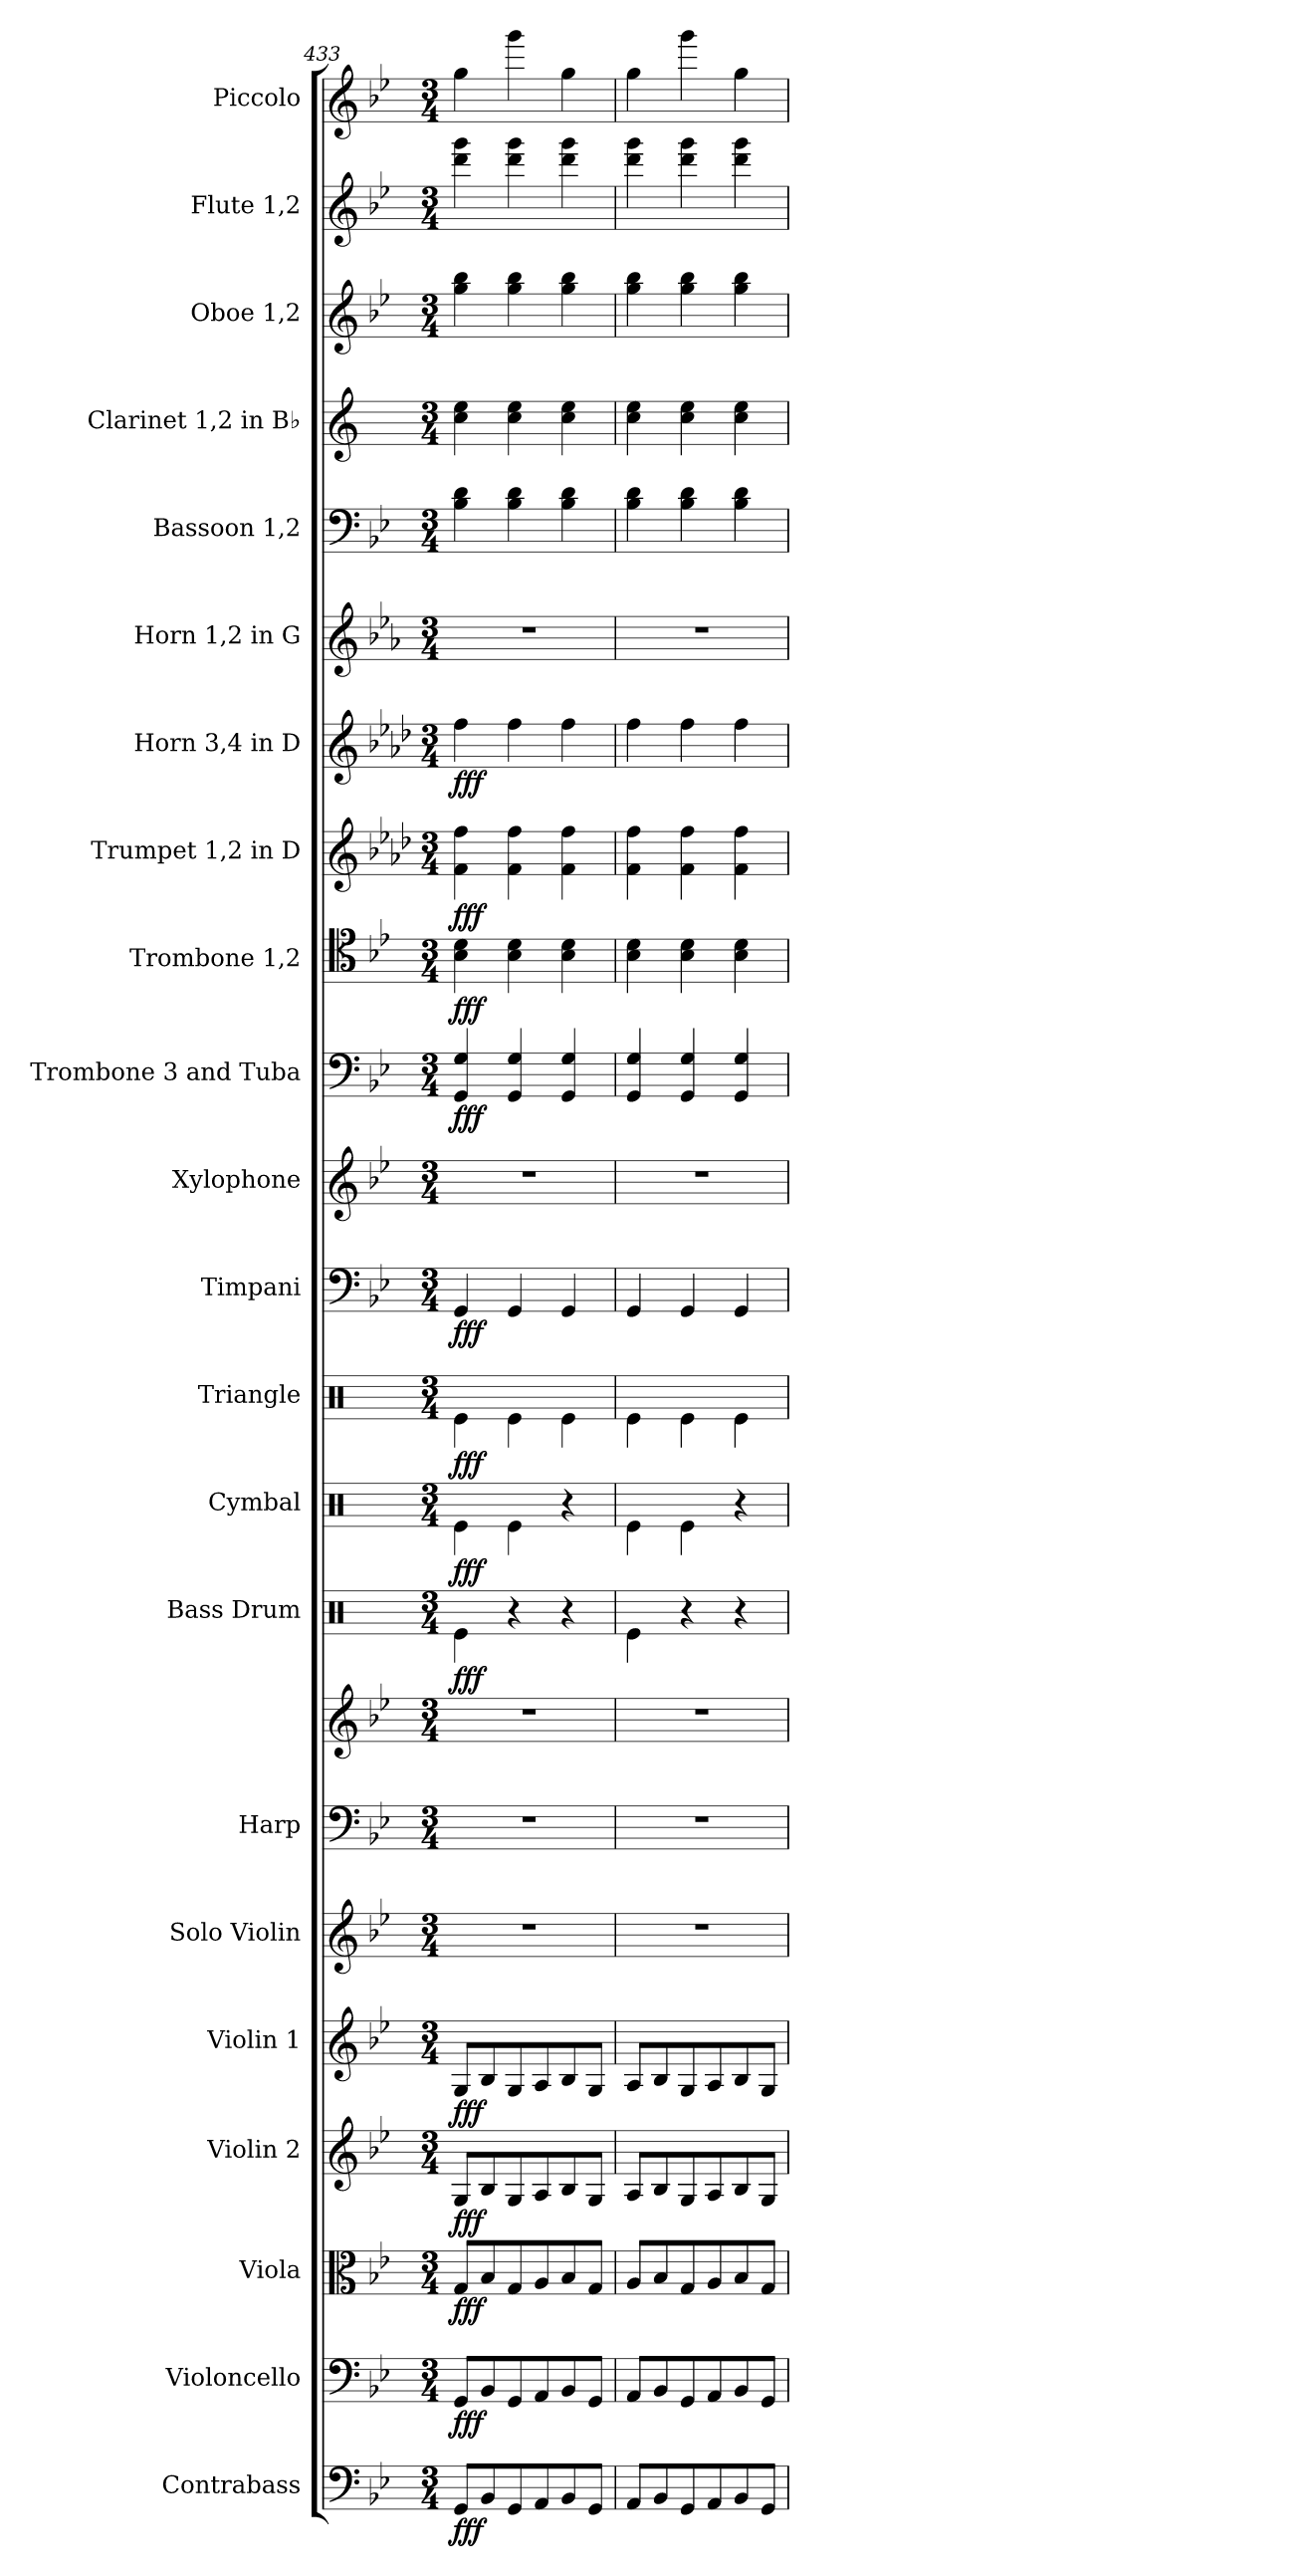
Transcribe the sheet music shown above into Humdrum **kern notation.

**kern	**dynam	**kern	**dynam	**kern	**dynam	**kern	**dynam	**kern	**dynam	**kern	**kern	**kern	**kern	**dynam	**kern	**dynam	**kern	**dynam	**kern	**dynam	**kern	**kern	**dynam	**kern	**dynam	**kern	**dynam	**kern	**dynam	**kern	**kern	**kern	**kern	**kern	**kern
*part22	*part22	*part21	*part21	*part20	*part20	*part19	*part19	*part18	*part18	*part17	*part16	*part16	*part15	*part15	*part14	*part14	*part13	*part13	*part12	*part12	*part11	*part10	*part10	*part9	*part9	*part8	*part8	*part7	*part7	*part6	*part5	*part4	*part3	*part2	*part1
*staff23	*staff23	*staff22	*staff22	*staff21	*staff21	*staff20	*staff20	*staff19	*staff19	*staff18	*staff17	*staff16	*staff15	*staff15	*staff14	*staff14	*staff13	*staff13	*staff12	*staff12	*staff11	*staff10	*staff10	*staff9	*staff9	*staff8	*staff8	*staff7	*staff7	*staff6	*staff5	*staff4	*staff3	*staff2	*staff1
*I"Contrabass	*	*I"Violoncello	*	*I"Viola	*	*I"Violin 2	*	*I"Violin 1	*	*I"Solo Violin	*I"Harp	*	*I"Bass Drum	*	*I"Cymbal	*	*I"Triangle	*	*I"Timpani	*	*I"Xylophone	*I"Trombone 3 and Tuba	*	*I"Trombone 1,2	*	*I"Trumpet 1,2 in D	*	*I"Horn 3,4 in D	*	*I"Horn 1,2 in G	*I"Bassoon 1,2	*I"Clarinet 1,2 in B♭	*I"Oboe 1,2	*I"Flute 1,2	*I"Piccolo
*I'Cb.	*	*I'Vc.	*	*I'Vla.	*	*I'Vln. 2	*	*I'Vln. 1	*	*I'Solo Vln.	*I'Hrp.	*	*I'B.D	*	*I'Cym.	*	*I'Trgl.	*	*I'Timp.	*	*I'Xyl.	*I'Tbn. 3 and Tba.	*	*I'Tbn. 1,2	*	*I'Tpt. 1,2 in D	*	*I'Hn. 3,4 in D	*	*I'Hn. 1,2 in G	*I'Bsn. 1,2	*I'Cl. 1,2 in B♭	*I'Ob. 1,2	*I'Fl. 1,2	*I'Picc.
!!LO:PB:g=z
*clefF4	*	*clefF4	*	*clefC3	*	*clefG2	*	*clefG2	*	*clefG2	*clefF4	*clefG2	*clefX	*	*clefX	*	*clefX	*	*clefF4	*	*clefG2	*clefF4	*	*clefC4	*	*clefG2	*	*clefG2	*	*clefG2	*clefF4	*clefG2	*clefG2	*clefG2	*clefG2
*ITrd7c12	*	*	*	*	*	*	*	*	*	*	*	*	*	*	*	*	*	*	*	*	*ITrd-7c-12	*	*	*	*	*ITrd-1c-2	*	*ITrd6c10	*	*ITrd5c9	*	*ITrd1c2	*	*	*ITrd-7c-12
*k[b-e-]	*	*k[b-e-]	*	*k[b-e-]	*	*k[b-e-]	*	*k[b-e-]	*	*k[b-e-]	*k[b-e-]	*k[b-e-]	*k[]	*	*k[]	*	*k[]	*	*k[b-e-]	*	*k[b-e-]	*k[b-e-]	*	*k[b-e-]	*	*k[b-e-]	*	*k[b-e-]	*	*k[b-e-a-d-g-c-]	*k[b-e-]	*k[b-e-]	*k[b-e-]	*k[b-e-]	*k[b-e-]
*M3/4	*	*M3/4	*	*M3/4	*	*M3/4	*	*M3/4	*	*M3/4	*M3/4	*M3/4	*M3/4	*	*M3/4	*	*M3/4	*	*M3/4	*	*M3/4	*M3/4	*	*M3/4	*	*M3/4	*	*M3/4	*	*M3/4	*M3/4	*M3/4	*M3/4	*M3/4	*M3/4
=433	=433	=433	=433	=433	=433	=433	=433	=433	=433	=433	=433	=433	=433	=433	=433	=433	=433	=433	=433	=433	=433	=433	=433	=433	=433	=433	=433	=433	=433	=433	=433	=433	=433	=433	=433
!	!LO:DY:b	!	!LO:DY:b	!	!LO:DY:b	!	!LO:DY:b	!	!LO:DY:b	!	!	!	!	!LO:DY:b	!	!LO:DY:b	!	!LO:DY:b	!	!LO:DY:b	!	!	!LO:DY:b	!	!LO:DY:b	!	!LO:DY:b	!	!LO:DY:b	!	!	!	!	!	!
8GGG/L	fff	8GG/L	fff	8G/L	fff	8G/L	fff	8G/L	fff	2.r	2.r	2.r	4Re\	fff	4Re\	fff	4Re\	fff	4GG/	fff	2.r	4GG/ 4G/	fff	4B-\ 4d\	fff	4g\ 4gg\	fff	4g\	fff	2.r	4B-\ 4d\	4b-\ 4dd\	4gg\ 4bb-\	4ddd\ 4ggg\	4ggg\
8BBB-/	.	8BB-/	.	8B-/	.	8B-/	.	8B-/	.	.	.	.	.	.	.	.	.	.	.	.	.	.	.	.	.	.	.	.	.	.	.	.	.	.	.
8GGG/	.	8GG/	.	8G/	.	8G/	.	8G/	.	.	.	.	4r	.	4Re\	.	4Re\	.	4GG/	.	.	4GG/ 4G/	.	4B-\ 4d\	.	4g\ 4gg\	.	4g\	.	.	4B-\ 4d\	4b-\ 4dd\	4gg\ 4bb-\	4ddd\ 4ggg\	4gggg\
8AAA/	.	8AA/	.	8A/	.	8A/	.	8A/	.	.	.	.	.	.	.	.	.	.	.	.	.	.	.	.	.	.	.	.	.	.	.	.	.	.	.
8BBB-/	.	8BB-/	.	8B-/	.	8B-/	.	8B-/	.	.	.	.	4r	.	4r	.	4Re\	.	4GG/	.	.	4GG/ 4G/	.	4B-\ 4d\	.	4g\ 4gg\	.	4g\	.	.	4B-\ 4d\	4b-\ 4dd\	4gg\ 4bb-\	4ddd\ 4ggg\	4ggg\
8GGG/J	.	8GG/J	.	8G/J	.	8G/J	.	8G/J	.	.	.	.	.	.	.	.	.	.	.	.	.	.	.	.	.	.	.	.	.	.	.	.	.	.	.
=434	=434	=434	=434	=434	=434	=434	=434	=434	=434	=434	=434	=434	=434	=434	=434	=434	=434	=434	=434	=434	=434	=434	=434	=434	=434	=434	=434	=434	=434	=434	=434	=434	=434	=434	=434
8AAA/L	.	8AA/L	.	8A/L	.	8A/L	.	8A/L	.	2.r	2.r	2.r	4Re\	.	4Re\	.	4Re\	.	4GG/	.	2.r	4GG/ 4G/	.	4B-\ 4d\	.	4g\ 4gg\	.	4g\	.	2.r	4B-\ 4d\	4b-\ 4dd\	4gg\ 4bb-\	4ddd\ 4ggg\	4ggg\
8BBB-/	.	8BB-/	.	8B-/	.	8B-/	.	8B-/	.	.	.	.	.	.	.	.	.	.	.	.	.	.	.	.	.	.	.	.	.	.	.	.	.	.	.
8GGG/	.	8GG/	.	8G/	.	8G/	.	8G/	.	.	.	.	4r	.	4Re\	.	4Re\	.	4GG/	.	.	4GG/ 4G/	.	4B-\ 4d\	.	4g\ 4gg\	.	4g\	.	.	4B-\ 4d\	4b-\ 4dd\	4gg\ 4bb-\	4ddd\ 4ggg\	4gggg\
8AAA/	.	8AA/	.	8A/	.	8A/	.	8A/	.	.	.	.	.	.	.	.	.	.	.	.	.	.	.	.	.	.	.	.	.	.	.	.	.	.	.
8BBB-/	.	8BB-/	.	8B-/	.	8B-/	.	8B-/	.	.	.	.	4r	.	4r	.	4Re\	.	4GG/	.	.	4GG/ 4G/	.	4B-\ 4d\	.	4g\ 4gg\	.	4g\	.	.	4B-\ 4d\	4b-\ 4dd\	4gg\ 4bb-\	4ddd\ 4ggg\	4ggg\
8GGG/J	.	8GG/J	.	8G/J	.	8G/J	.	8G/J	.	.	.	.	.	.	.	.	.	.	.	.	.	.	.	.	.	.	.	.	.	.	.	.	.	.	.
=	=	=	=	=	=	=	=	=	=	=	=	=	=	=	=	=	=	=	=	=	=	=	=	=	=	=	=	=	=	=	=	=	=	=	=
*-	*-	*-	*-	*-	*-	*-	*-	*-	*-	*-	*-	*-	*-	*-	*-	*-	*-	*-	*-	*-	*-	*-	*-	*-	*-	*-	*-	*-	*-	*-	*-	*-	*-	*-	*-
